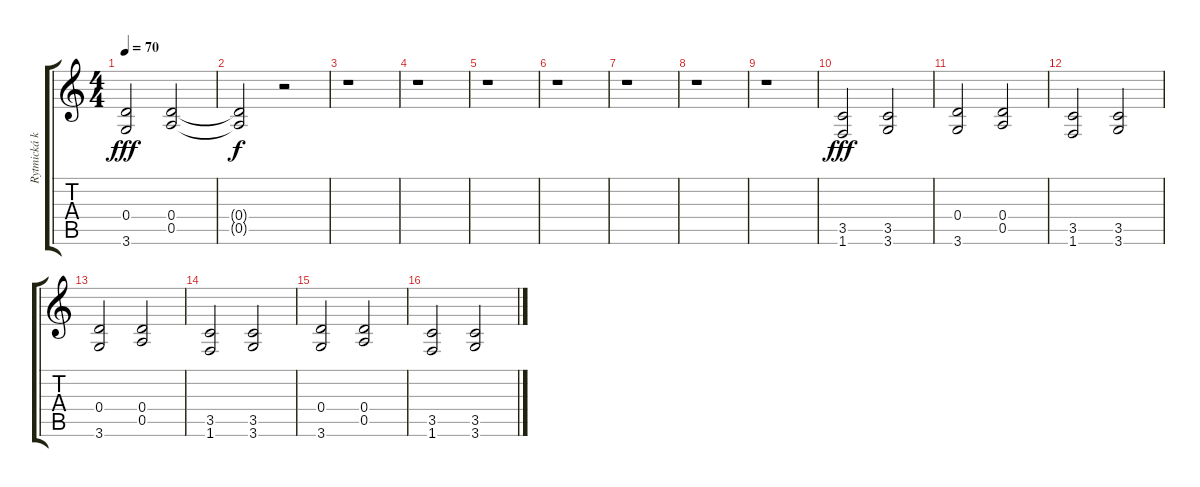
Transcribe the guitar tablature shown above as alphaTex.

\track ("Rytmická kytara" "Rytmická k") {instrument distortionguitar}
\staff {score tabs}
\tuning (E4 B3 G3 D3 A2 E2) {hide}
\ts (4 4)
\tempo 70
\clef g2
\ks c
(0.4 3.6).2{dy fff} (0.4 0.5).2 |
(0.4{t} 0.5{t}).2{dy f} r.2 |
r.1 |
r.1 |
r.1 |
r.1 |
r.1 |
r.1 |
r.1 |
(3.5 1.6).2{dy fff} (3.5 3.6).2 |
(0.4 3.6).2 (0.4 0.5).2 |
(3.5 1.6).2 (3.5 3.6).2 |
(0.4 3.6).2 (0.4 0.5).2 |
(3.5 1.6).2 (3.5 3.6).2 |
(0.4 3.6).2 (0.4 0.5).2 |
(3.5 1.6).2 (3.5 3.6).2
